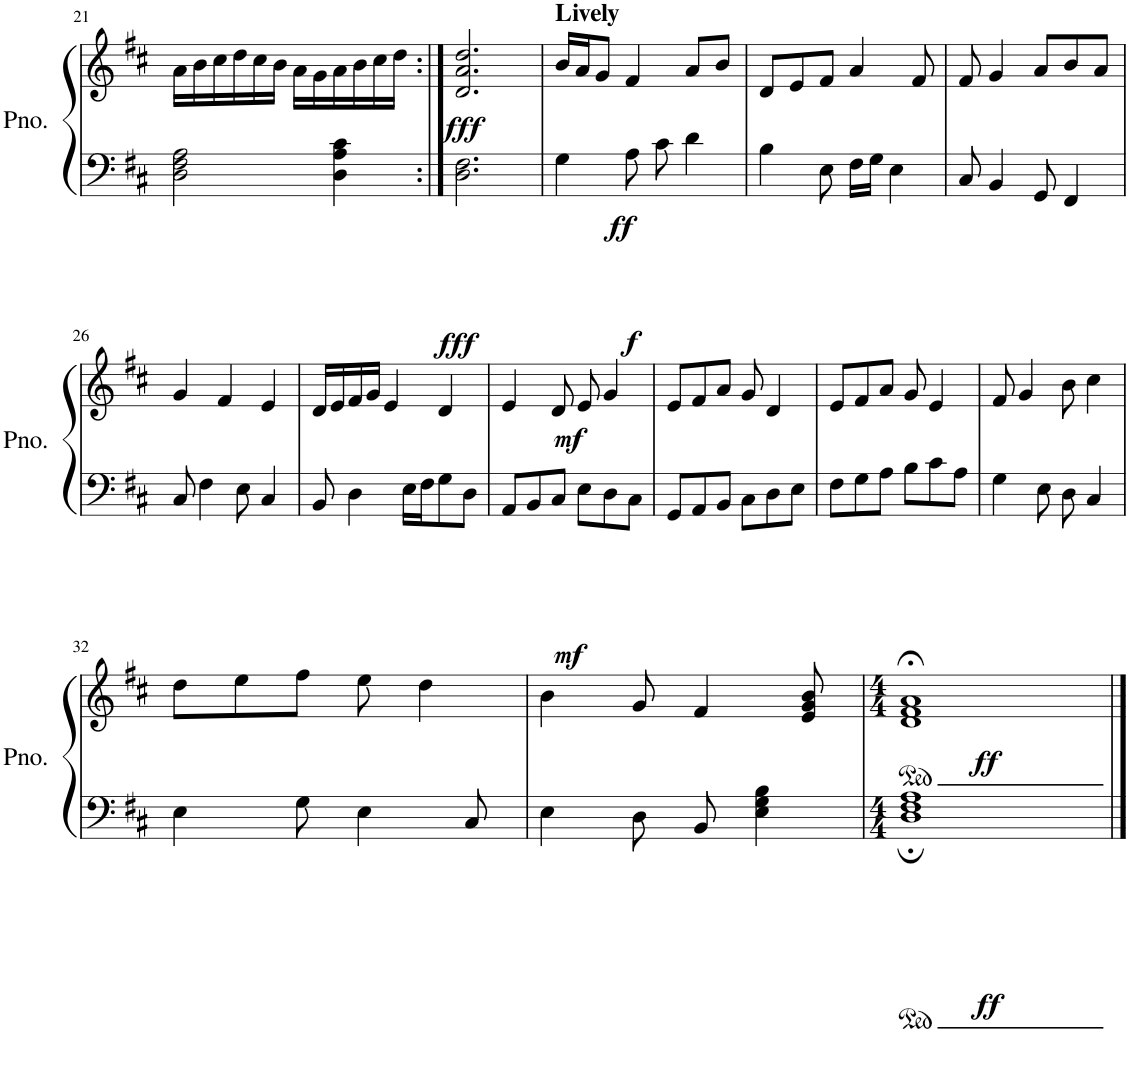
**kern	**kern	**dynam
*part1	*part1	*part1
*staff2	*staff1	*staff1/2
*I"Piano	*	*
*I'Pno.	*	*
!!LO:PB:g=z
*clefF4	*clefG2	*
*k[f#c#]	*k[f#c#]	*
*M6/8	*M6/8	*
=21	=21	=21
2D\ 2F#\ 2A\	16a\LL	.
.	16b\	.
.	16cc#\	.
.	16dd\	.
.	16cc#\	.
.	16b\JJ	.
.	16a\LL	.
.	16g\	.
4D\ 4A\ 4c#\	16a\	.
.	16b\	.
.	16cc#\	.
.	16dd\JJ	.
=22:|!	=22:|!	=22:|!
!	!	!LO:DY:b=2
!	!	!LO:DY:n=1:b
2.D\ 2.F#\	2.d/ 2.a/ 2.dd/	fff fff
=23	=23	=23
!	!LO:TX:a:B:t=Lively	!
!	!	!LO:DY:b=2
!	!	!LO:DY:n=1:b=2
4G\	16b/LL	ff f
.	16a/J	.
.	8g/J	.
8A\	4f#/	.
8c#\	.	.
4d\	8a/L	.
.	8b/J	.
=24	=24	=24
4B\	8d/L	.
.	8e/	.
8E\	8f#/J	.
16F#\LL	4a/	.
16G\JJ	.	.
4E\	.	.
.	8f#/	.
=25	=25	=25
8C#/	8f#/	.
4BB/	4g/	.
8GG/	8a/L	.
4FF#/	8b/	.
.	8a/J	.
!!LO:LB:g=z
=26	=26	=26
8C#/	4g/	.
4F#\	.	.
.	4f#/	.
8E\	.	.
4C#/	4e/	.
=27	=27	=27
8BB/	16d/LL	.
.	16e/	.
4D\	16f#/	.
.	16g/JJ	.
.	4e/	.
16E\LL	.	.
16F#\J	.	.
8G\	4d/	.
8D\J	.	.
=28	=28	=28
!	!	!LO:DY:b=2
!	!	!LO:DY:n=1:b
8AA/L	4e/	mf mf
8BB/	.	.
8C#/J	8d/	.
8E\L	8e/	.
8D\	4g/	.
8C#\J	.	.
=29	=29	=29
8GG/L	8e/L	.
8AA/	8f#/	.
8BB/J	8a/J	.
8C#\L	8g/	.
8D\	4d/	.
8E\J	.	.
=30	=30	=30
8F#\L	8e/L	.
8G\	8f#/	.
8A\J	8a/J	.
8B\L	8g/	.
8c#\	4e/	.
8A\J	.	.
=31	=31	=31
4G\	8f#/	.
.	4g/	.
8E\	.	.
8D\	8b\	.
4C#/	4cc#\	.
!!LO:LB:g=z
=32	=32	=32
4E\	8dd\L	.
.	8ee\	.
8G\	8ff#\J	.
4E\	8ee\	.
.	4dd\	.
8C#/	.	.
=33	=33	=33
4E\	4b\	.
8D\	8g/	.
8BB/	4f#/	.
4E\ 4G\ 4B\	.	.
.	8e/ 8g/ 8b/	.
=34	=34	=34
*M4/4	*M4/4	*
!	!	!LO:DY:b=2
!	!	!LO:DY:n=1:b
1D; 1F#; 1A;	1d;< 1f#;< 1a;<	ff ff
==	==	==
*-	*-	*-
